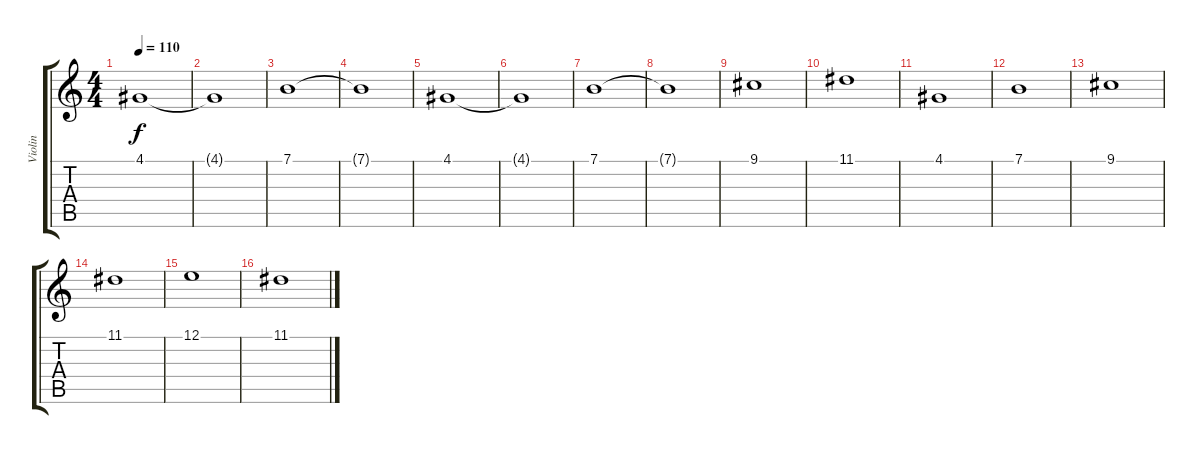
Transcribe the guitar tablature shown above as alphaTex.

\track ("Violin" "Violin") {instrument violin}
\staff {score tabs}
\tuning (E4 B3 G3 D3 A2 E2) {hide}
\ts (4 4)
\tempo 110
\clef g2
\ks c
4.1.1{dy f} |
4.1{t}.1 |
7.1.1 |
7.1{t}.1 |
4.1.1 |
4.1{t}.1 |
7.1.1 |
7.1{t}.1 |
9.1.1 |
11.1.1 |
4.1.1 |
7.1.1 |
9.1.1 |
11.1.1 |
12.1.1 |
11.1.1
